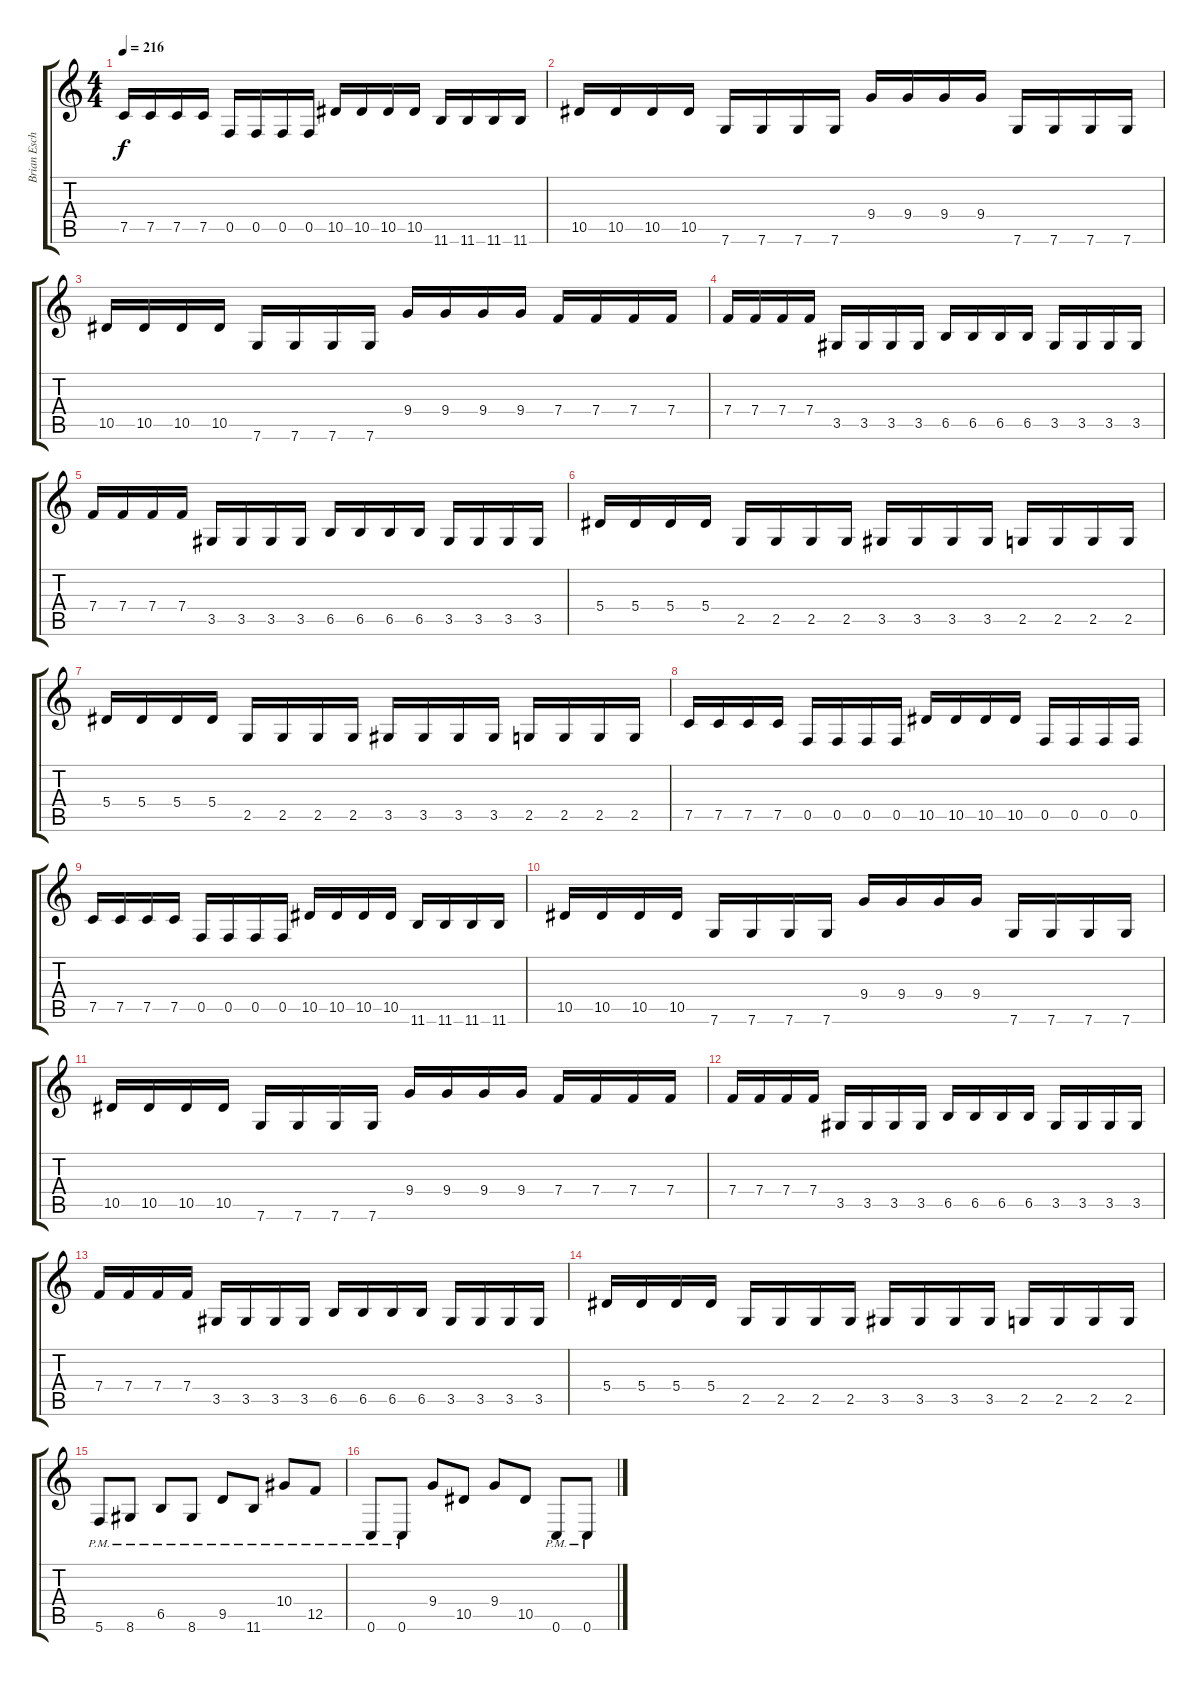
\track ("Brian Eschbach (Lead Guitar)" "Brian Esch") {instrument distortionguitar}
\staff {score tabs}
\tuning (C4 G3 Eb3 Bb2 F2 C2) {hide}
\ts (4 4)
\tempo 216
\clef g2
\ks c
7.5.16{dy f} 7.5.16 7.5.16 7.5.16 0.5.16 0.5.16 0.5.16 0.5.16 10.5.16 10.5.16 10.5.16 10.5.16 11.6.16 11.6.16 11.6.16 11.6.16 |
10.5.16 10.5.16 10.5.16 10.5.16 7.6.16 7.6.16 7.6.16 7.6.16 9.4.16 9.4.16 9.4.16 9.4.16 7.6.16 7.6.16 7.6.16 7.6.16 |
10.5.16 10.5.16 10.5.16 10.5.16 7.6.16 7.6.16 7.6.16 7.6.16 9.4.16 9.4.16 9.4.16 9.4.16 7.4.16 7.4.16 7.4.16 7.4.16 |
7.4.16 7.4.16 7.4.16 7.4.16 3.5.16 3.5.16 3.5.16 3.5.16 6.5.16 6.5.16 6.5.16 6.5.16 3.5.16 3.5.16 3.5.16 3.5.16 |
7.4.16 7.4.16 7.4.16 7.4.16 3.5.16 3.5.16 3.5.16 3.5.16 6.5.16 6.5.16 6.5.16 6.5.16 3.5.16 3.5.16 3.5.16 3.5.16 |
5.4.16 5.4.16 5.4.16 5.4.16 2.5.16 2.5.16 2.5.16 2.5.16 3.5.16 3.5.16 3.5.16 3.5.16 2.5.16 2.5.16 2.5.16 2.5.16 |
5.4.16 5.4.16 5.4.16 5.4.16 2.5.16 2.5.16 2.5.16 2.5.16 3.5.16 3.5.16 3.5.16 3.5.16 2.5.16 2.5.16 2.5.16 2.5.16 |
7.5.16 7.5.16 7.5.16 7.5.16 0.5.16 0.5.16 0.5.16 0.5.16 10.5.16 10.5.16 10.5.16 10.5.16 0.5.16 0.5.16 0.5.16 0.5.16 |
7.5.16 7.5.16 7.5.16 7.5.16 0.5.16 0.5.16 0.5.16 0.5.16 10.5.16 10.5.16 10.5.16 10.5.16 11.6.16 11.6.16 11.6.16 11.6.16 |
10.5.16 10.5.16 10.5.16 10.5.16 7.6.16 7.6.16 7.6.16 7.6.16 9.4.16 9.4.16 9.4.16 9.4.16 7.6.16 7.6.16 7.6.16 7.6.16 |
10.5.16 10.5.16 10.5.16 10.5.16 7.6.16 7.6.16 7.6.16 7.6.16 9.4.16 9.4.16 9.4.16 9.4.16 7.4.16 7.4.16 7.4.16 7.4.16 |
7.4.16 7.4.16 7.4.16 7.4.16 3.5.16 3.5.16 3.5.16 3.5.16 6.5.16 6.5.16 6.5.16 6.5.16 3.5.16 3.5.16 3.5.16 3.5.16 |
7.4.16 7.4.16 7.4.16 7.4.16 3.5.16 3.5.16 3.5.16 3.5.16 6.5.16 6.5.16 6.5.16 6.5.16 3.5.16 3.5.16 3.5.16 3.5.16 |
5.4.16 5.4.16 5.4.16 5.4.16 2.5.16 2.5.16 2.5.16 2.5.16 3.5.16 3.5.16 3.5.16 3.5.16 2.5.16 2.5.16 2.5.16 2.5.16 |
5.6{pm}.8 8.6{pm}.8 6.5{pm}.8 8.6{pm}.8 9.5{pm}.8 11.6{pm}.8 10.4{pm}.8 12.5{pm}.8 |
0.6{pm}.8 0.6{pm}.8 9.4.8 10.5.8 9.4.8 10.5.8 0.6{pm}.8 0.6{pm}.8
